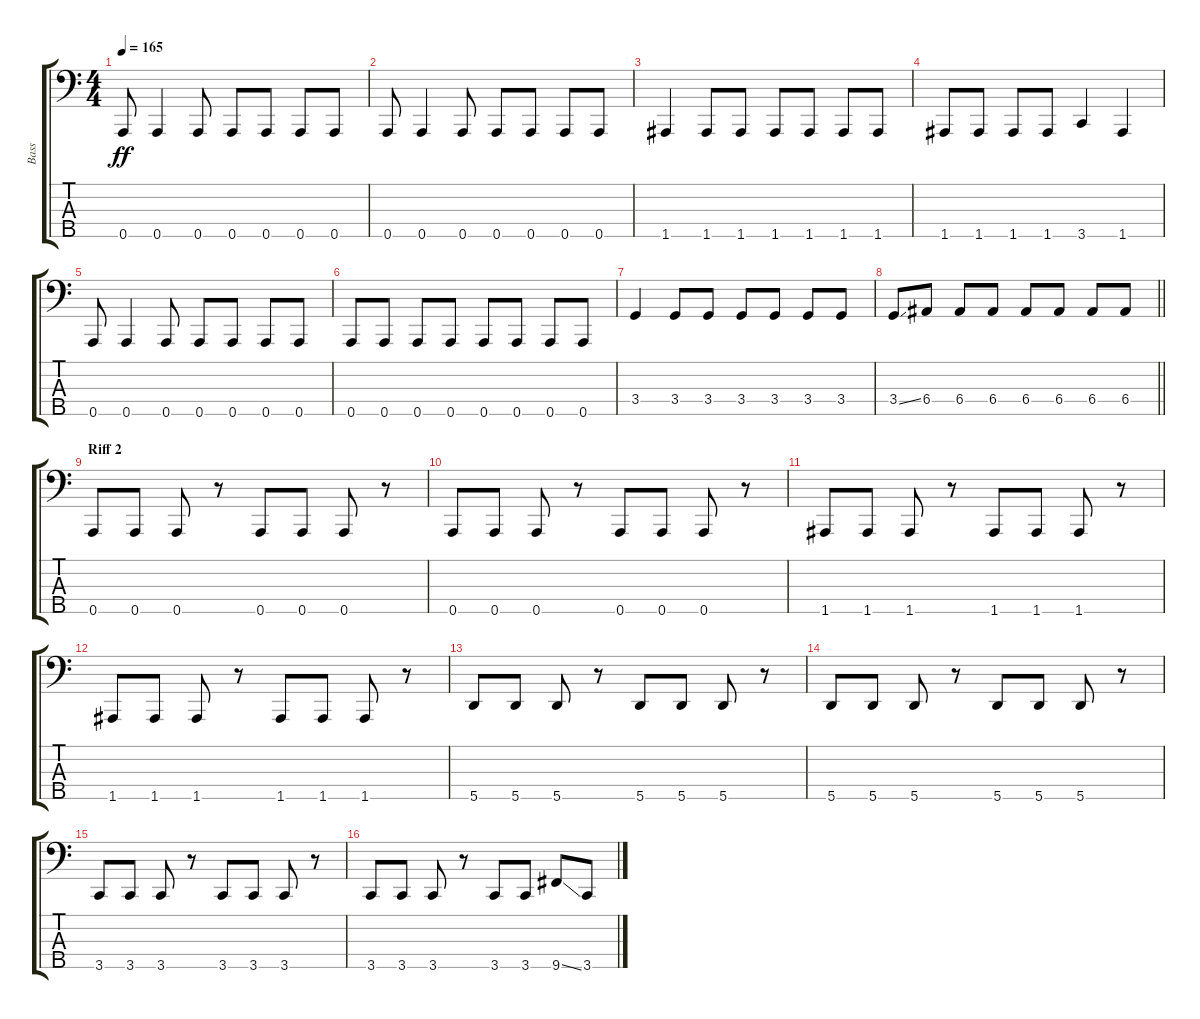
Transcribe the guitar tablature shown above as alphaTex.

\track ("Bass" "Bass") {instrument electricbasspick}
\staff {score tabs}
\tuning (G2 D2 A1 E1 A0) {hide}
\ts (4 4)
\tempo 165
\clef f4
\ks c
0.5.8{dy ff} 0.5.4 0.5.8 0.5.8 0.5.8 0.5.8 0.5.8 |
0.5.8 0.5.4 0.5.8 0.5.8 0.5.8 0.5.8 0.5.8 |
1.5.4 1.5.8 1.5.8 1.5.8 1.5.8 1.5.8 1.5.8 |
1.5.8 1.5.8 1.5.8 1.5.8 3.5.4 1.5.4 |
0.5.8 0.5.4 0.5.8 0.5.8 0.5.8 0.5.8 0.5.8 |
0.5.8 0.5.8 0.5.8 0.5.8 0.5.8 0.5.8 0.5.8 0.5.8 |
3.4.4 3.4.8 3.4.8 3.4.8 3.4.8 3.4.8 3.4.8 |
\barLineRight lightlight
3.4{ss}.8 6.4.8 6.4.8 6.4.8 6.4.8 6.4.8 6.4.8 6.4.8 |
\section ("" "Riff 2")
0.5.8 0.5.8 0.5.8 r.8 0.5.8 0.5.8 0.5.8 r.8 |
0.5.8 0.5.8 0.5.8 r.8 0.5.8 0.5.8 0.5.8 r.8 |
1.5.8 1.5.8 1.5.8 r.8 1.5.8 1.5.8 1.5.8 r.8 |
1.5.8 1.5.8 1.5.8 r.8 1.5.8 1.5.8 1.5.8 r.8 |
5.5.8 5.5.8 5.5.8 r.8 5.5.8 5.5.8 5.5.8 r.8 |
5.5.8 5.5.8 5.5.8 r.8 5.5.8 5.5.8 5.5.8 r.8 |
3.5.8 3.5.8 3.5.8 r.8 3.5.8 3.5.8 3.5.8 r.8 |
3.5.8 3.5.8 3.5.8 r.8 3.5.8 3.5.8 9.5{ss}.8 3.5.8
